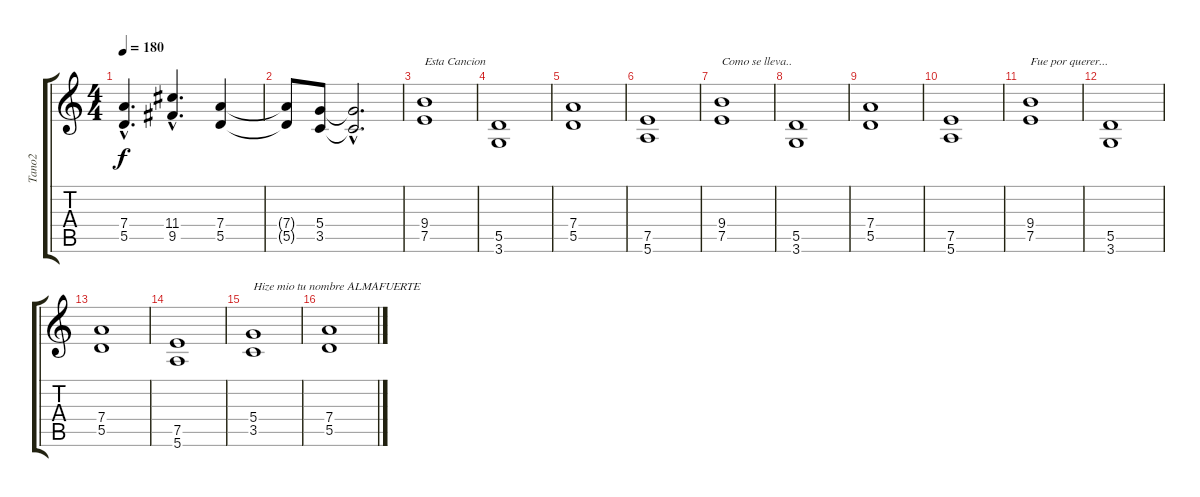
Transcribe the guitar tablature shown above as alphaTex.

\track ("Tano2" "Tano2") {instrument distortionguitar}
\staff {score tabs}
\tuning (E4 B3 G3 D3 A2 E2) {hide}
\ts (4 4)
\tempo 180
\clef g2
\ks c
(7.4{hac} 5.5{hac}).4{d dy f} (11.4{hac} 9.5{hac}).4{d} (7.4 5.5).4 |
(7.4{t} 5.5{t}).8 (5.4 3.5).8 (5.4{hac t} 3.5{hac t}).2{d} |
(9.4 7.5).1{txt "Esta Cancion"} |
(5.5 3.6).1 |
(7.4 5.5).1 |
(7.5 5.6).1 |
(9.4 7.5).1{txt "Como se lleva.."} |
(5.5 3.6).1 |
(7.4 5.5).1 |
(7.5 5.6).1 |
(9.4 7.5).1{txt "Fue por querer..."} |
(5.5 3.6).1 |
(7.4 5.5).1 |
(7.5 5.6).1 |
(5.4 3.5).1{txt "Hize mio tu nombre ALMAFUERTE"} |
(7.4 5.5).1
